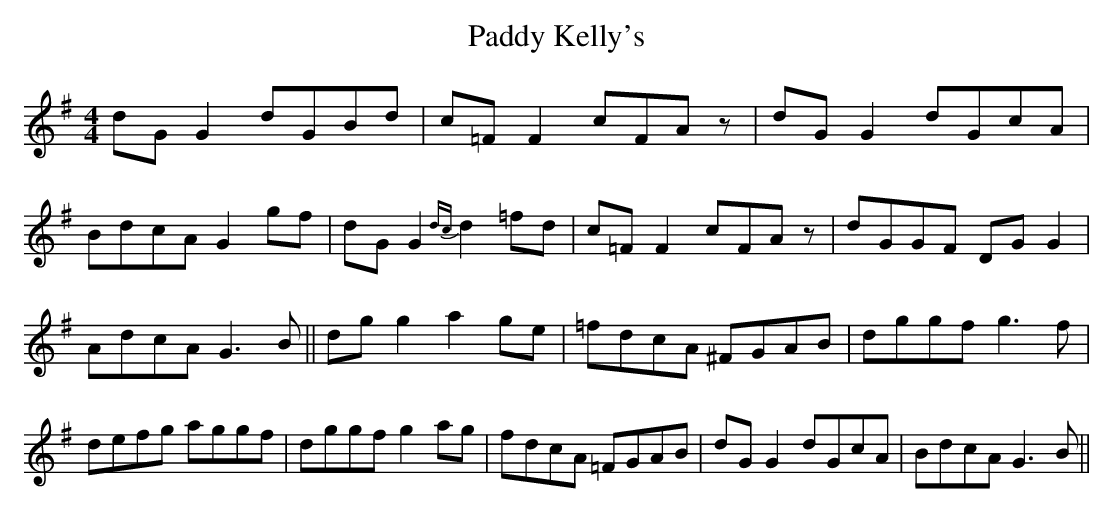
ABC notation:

X:1
T:Paddy Kelly's
M:4/4
L:1/8
K:G
dGG2 dGBd|c=FF2 cFAz|dGG2 dGcA|BdcA G2gf|\
dGG2 {dc}d2=fd|c=FF2 cFAz|dGGF DGG2|AdcA G3B||\
dgg2 a2ge|=fdcA ^FGAB|dggf g3f|defg aggf|\
dggf g2ag|fdcA =FGAB|dGG2 dGcA|BdcA G3B||
